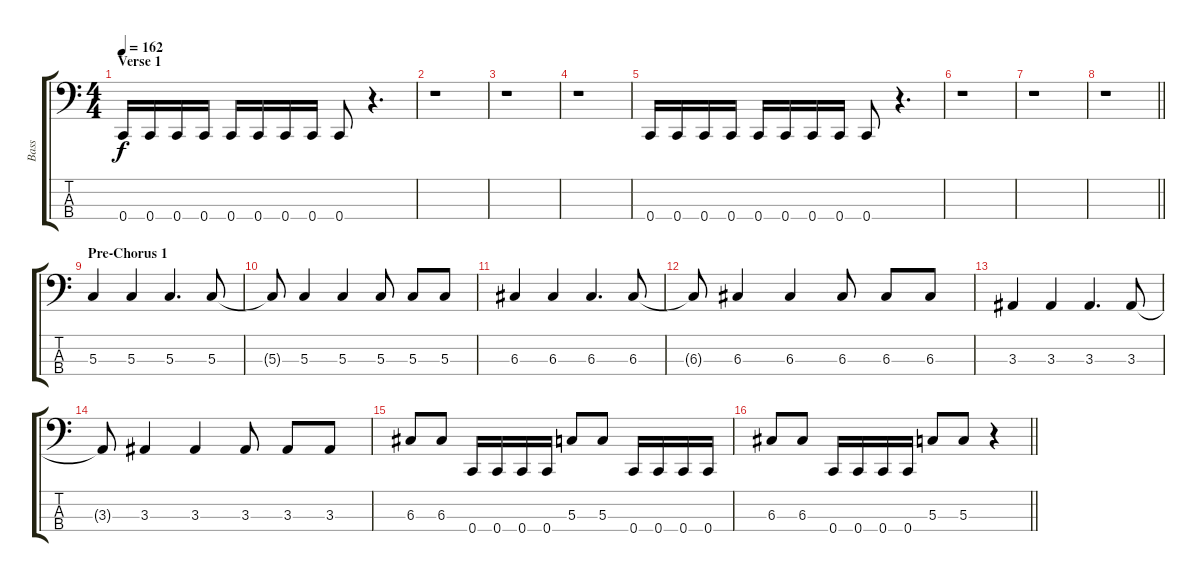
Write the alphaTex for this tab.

\track ("Bass" "Bass") {instrument electricbassfinger}
\staff {score tabs}
\tuning (F2 C2 G1 C1) {hide}
\ts (4 4)
\section ("" "Verse 1")
\tempo 162
\clef f4
\ks c
0.4.16{dy f} 0.4.16 0.4.16 0.4.16 0.4.16 0.4.16 0.4.16 0.4.16 0.4.8 r.4{d} |
r.1 |
r.1 |
r.1 |
0.4.16 0.4.16 0.4.16 0.4.16 0.4.16 0.4.16 0.4.16 0.4.16 0.4.8 r.4{d} |
r.1 |
r.1 |
\barLineRight lightlight
r.1 |
\section ("" "Pre-Chorus 1")
5.3.4 5.3.4 5.3.4{d} 5.3.8 |
5.3{t}.8 5.3.4 5.3.4 5.3.8 5.3.8 5.3.8 |
6.3.4 6.3.4 6.3.4{d} 6.3.8 |
6.3{t}.8 6.3.4 6.3.4 6.3.8 6.3.8 6.3.8 |
3.3.4 3.3.4 3.3.4{d} 3.3.8 |
3.3{t}.8 3.3.4 3.3.4 3.3.8 3.3.8 3.3.8 |
6.3.8 6.3.8 0.4.16 0.4.16 0.4.16 0.4.16 5.3.8 5.3.8 0.4.16 0.4.16 0.4.16 0.4.16 |
\barLineRight lightlight
6.3.8 6.3.8 0.4.16 0.4.16 0.4.16 0.4.16 5.3.8 5.3.8 r.4
